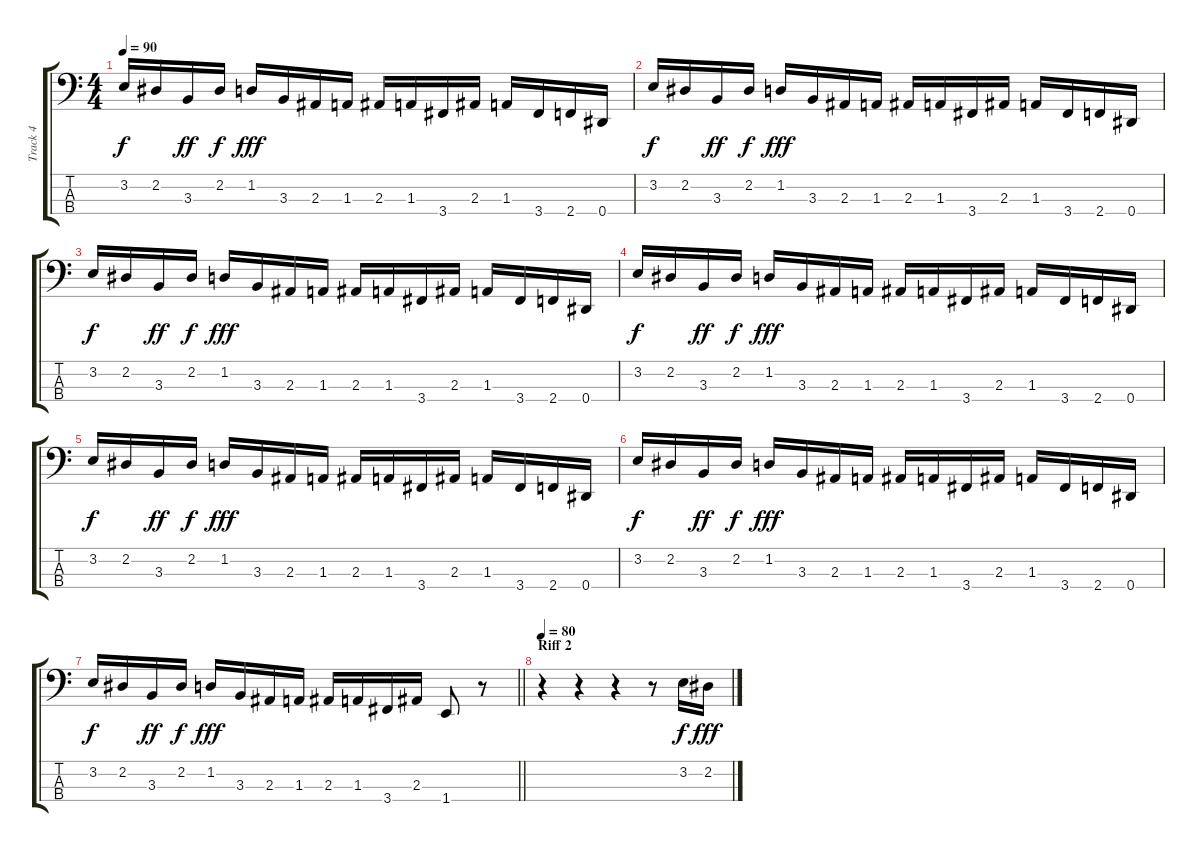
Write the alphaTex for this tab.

\track ("Track 4" "Track 4") {instrument electricbasspick}
\staff {score tabs}
\tuning (Gb2 Db2 Ab1 Eb1) {hide}
\ts (4 4)
\tempo 90
\clef f4
\ks c
3.2.16{dy f} 2.2.16 3.3.16{dy ff} 2.2.16{dy f} 1.2.16{dy fff} 3.3.16 2.3.16 1.3.16 2.3.16 1.3.16 3.4.16 2.3.16 1.3.16 3.4.16 2.4.16 0.4.16 |
3.2.16{dy f} 2.2.16 3.3.16{dy ff} 2.2.16{dy f} 1.2.16{dy fff} 3.3.16 2.3.16 1.3.16 2.3.16 1.3.16 3.4.16 2.3.16 1.3.16 3.4.16 2.4.16 0.4.16 |
3.2.16{dy f} 2.2.16 3.3.16{dy ff} 2.2.16{dy f} 1.2.16{dy fff} 3.3.16 2.3.16 1.3.16 2.3.16 1.3.16 3.4.16 2.3.16 1.3.16 3.4.16 2.4.16 0.4.16 |
3.2.16{dy f} 2.2.16 3.3.16{dy ff} 2.2.16{dy f} 1.2.16{dy fff} 3.3.16 2.3.16 1.3.16 2.3.16 1.3.16 3.4.16 2.3.16 1.3.16 3.4.16 2.4.16 0.4.16 |
3.2.16{dy f} 2.2.16 3.3.16{dy ff} 2.2.16{dy f} 1.2.16{dy fff} 3.3.16 2.3.16 1.3.16 2.3.16 1.3.16 3.4.16 2.3.16 1.3.16 3.4.16 2.4.16 0.4.16 |
3.2.16{dy f} 2.2.16 3.3.16{dy ff} 2.2.16{dy f} 1.2.16{dy fff} 3.3.16 2.3.16 1.3.16 2.3.16 1.3.16 3.4.16 2.3.16 1.3.16 3.4.16 2.4.16 0.4.16 |
\barLineRight lightlight
3.2.16{dy f} 2.2.16 3.3.16{dy ff} 2.2.16{dy f} 1.2.16{dy fff} 3.3.16 2.3.16 1.3.16 2.3.16 1.3.16 3.4.16 2.3.16 1.4.8 r.8 |
\section ("" "Riff 2")
\tempo 80
r.4 r.4 r.4 r.8 3.2.16{dy f} 2.2.16{dy fff}
